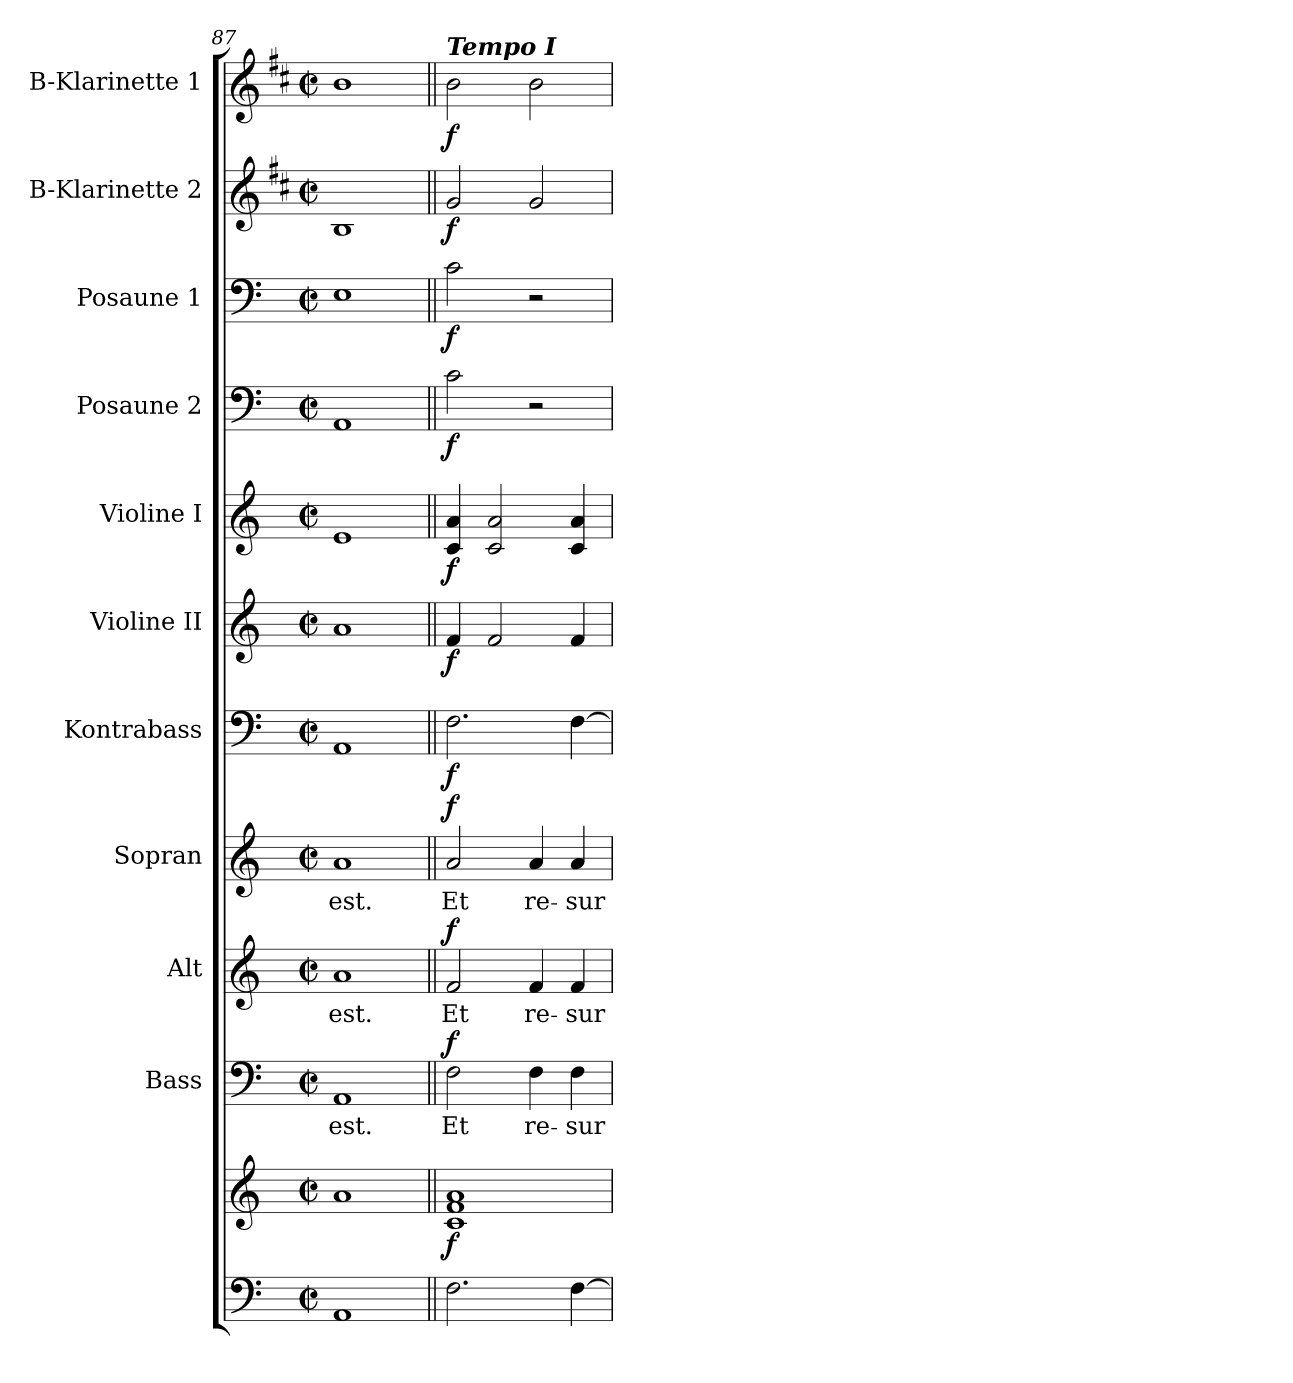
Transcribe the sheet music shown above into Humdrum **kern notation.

**kern	**kern	**dynam	**kern	**text	**dynam	**kern	**text	**dynam	**kern	**text	**dynam	**kern	**dynam	**kern	**dynam	**kern	**dynam	**kern	**dynam	**kern	**dynam	**kern	**dynam	**kern	**dynam
*part11	*part11	*part11	*part10	*part10	*part10	*part9	*part9	*part9	*part8	*part8	*part8	*part7	*part7	*part6	*part6	*part5	*part5	*part4	*part4	*part3	*part3	*part2	*part2	*part1	*part1
*staff12	*staff11	*staff11/12	*staff10	*staff10	*staff10	*staff9	*staff9	*staff9	*staff8	*staff8	*staff8	*staff7	*staff7	*staff6	*staff6	*staff5	*staff5	*staff4	*staff4	*staff3	*staff3	*staff2	*staff2	*staff1	*staff1
*	*	*	*I"Bass	*	*	*I"Alt	*	*	*I"Sopran	*	*	*I"Kontrabass	*	*I"Violine II	*	*I"Violine I	*	*I"Posaune 2	*	*I"Posaune 1	*	*I"B-Klarinette 2	*	*I"B-Klarinette 1	*
*	*	*	*I'B.	*	*	*I'A.	*	*	*I'S.	*	*	*I'Kb.	*	*I'Vl. II	*	*I'Vl. I	*	*I'Pos. 2	*	*I'Pos. 1	*	*I'B Kl. 2	*	*I'B Kl. 1	*
*clefF4	*clefG2	*	*clefF4	*	*	*clefG2	*	*	*clefG2	*	*	*clefF4	*	*clefG2	*	*clefG2	*	*clefF4	*	*clefF4	*	*clefG2	*	*clefG2	*
*	*	*	*	*	*	*	*	*	*	*	*	*ITrd7c12	*	*	*	*	*	*	*	*	*	*ITrd1c2	*	*ITrd1c2	*
*k[]	*k[]	*	*k[]	*	*	*k[]	*	*	*k[]	*	*	*k[]	*	*k[]	*	*k[]	*	*k[]	*	*k[]	*	*k[]	*	*k[]	*
*C:	*C:	*	*C:	*	*	*C:	*	*	*C:	*	*	*C:	*	*C:	*	*C:	*	*C:	*	*C:	*	*C:	*	*C:	*
*M2/2	*M2/2	*	*M2/2	*	*	*M2/2	*	*	*M2/2	*	*	*M2/2	*	*M2/2	*	*M2/2	*	*M2/2	*	*M2/2	*	*M2/2	*	*M2/2	*
*met(c|)	*met(c|)	*	*met(c|)	*	*	*met(c|)	*	*	*met(c|)	*	*	*met(c|)	*	*met(c|)	*	*met(c|)	*	*met(c|)	*	*met(c|)	*	*met(c|)	*	*met(c|)	*
=87	=87	=87	=87	=87	=87	=87	=87	=87	=87	=87	=87	=87	=87	=87	=87	=87	=87	=87	=87	=87	=87	=87	=87	=87	=87
!	!	!	!	!LO:LY:b	!	!	!LO:LY:b	!	!	!LO:LY:b	!	!	!	!	!	!	!	!	!	!	!	!	!	!	!
1AA	1a	.	1AA	est.	.	1a	est.	.	1a	est.	.	1AAA	.	1a	.	1e	.	1AA	.	1E	.	1A	.	1a	.
!!LO:PB:g=z
=88||	=88||	=88||	=88||	=88||	=88||	=88||	=88||	=88||	=88||	=88||	=88||	=88||	=88||	=88||	=88||	=88||	=88||	=88||	=88||	=88||	=88||	=88||	=88||	=88||	=88||
!	!	!	!	!	!	!	!	!	!	!	!	!	!	!	!	!	!	!	!	!	!	!	!	!LO:TX:a:Bi:t=Tempo I	!
!	!	!LO:DY:b	!	!LO:LY:b	!LO:DY:a	!	!LO:LY:b	!LO:DY:a	!	!LO:LY:b	!LO:DY:a	!	!LO:DY:b	!	!LO:DY:b	!	!LO:DY:b	!	!LO:DY:b	!	!LO:DY:b	!	!LO:DY:b	!	!LO:DY:b
2.F\	1c 1f 1a	f	2F\	Et	f	2f/	Et	f	2a/	Et	f	2.FF\	f	4f/	f	4c/ 4a/	f	2c\	f	2c\	f	2f/	f	2a\	f
.	.	.	.	.	.	.	.	.	.	.	.	.	.	2f/	.	2c/ 2a/	.	.	.	.	.	.	.	.	.
!	!	!	!	!LO:LY:b	!	!	!LO:LY:b	!	!	!LO:LY:b	!	!	!	!	!	!	!	!	!	!	!	!	!	!	!
.	.	.	4F\	re-	.	4f/	re-	.	4a/	re-	.	.	.	.	.	.	.	2r	.	2r	.	2f/	.	2a\	.
!	!	!	!	!LO:LY:b	!	!	!LO:LY:b	!	!	!LO:LY:b	!	!	!	!	!	!	!	!	!	!	!	!	!	!	!
[4F\	.	.	4F\	-sur-	.	4f/	-sur-	.	4a/	-sur-	.	[4FF\	.	4f/	.	4c/ 4a/	.	.	.	.	.	.	.	.	.
=	=	=	=	=	=	=	=	=	=	=	=	=	=	=	=	=	=	=	=	=	=	=	=	=	=
*-	*-	*-	*-	*-	*-	*-	*-	*-	*-	*-	*-	*-	*-	*-	*-	*-	*-	*-	*-	*-	*-	*-	*-	*-	*-
